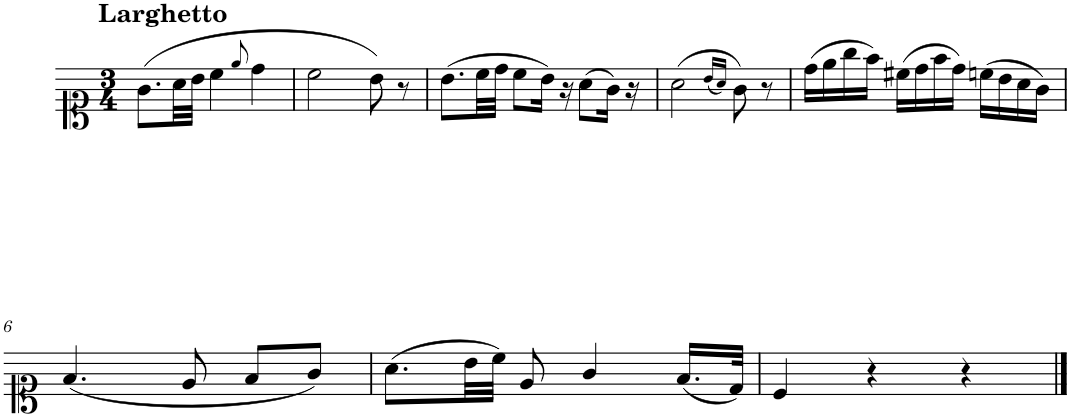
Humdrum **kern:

**kern
*part1
*staff1
*I"Piano
*I'Pno.
*clefC1
*k[]
*M3/4
=1
!LO:TX:a:B:t=Larghetto
(8.g\L
32a\LL
32b\JJJ
4cc\
8qee/
4dd\
=2
2cc\
8b\)
8r
=3
(8.b\L
32cc\LL
32dd\JJJ
8cc\L
16b\Jk)
16r
(8a\L
16g\Jk)
16r
=4
(2a\
(16qb/LL
16qa/JJ)
8g\)
8r
=5
(16dd\LL
16ee\
16gg\
16ff\JJ)
(16cc#X\LL
16dd\
16ff\
16dd\JJ)
(16ccn\LL
16b\
16a\
16g\JJ)
!!LO:LB:g=z
=6
(4.f/
8e/
8f/L
8g/J)
=7
(8.a\L
32b\LL
32cc\JJJ)
8e/
4g/
(16.f/LL
32d/JJk)
=8
4c/
4r
4r
==
*-
